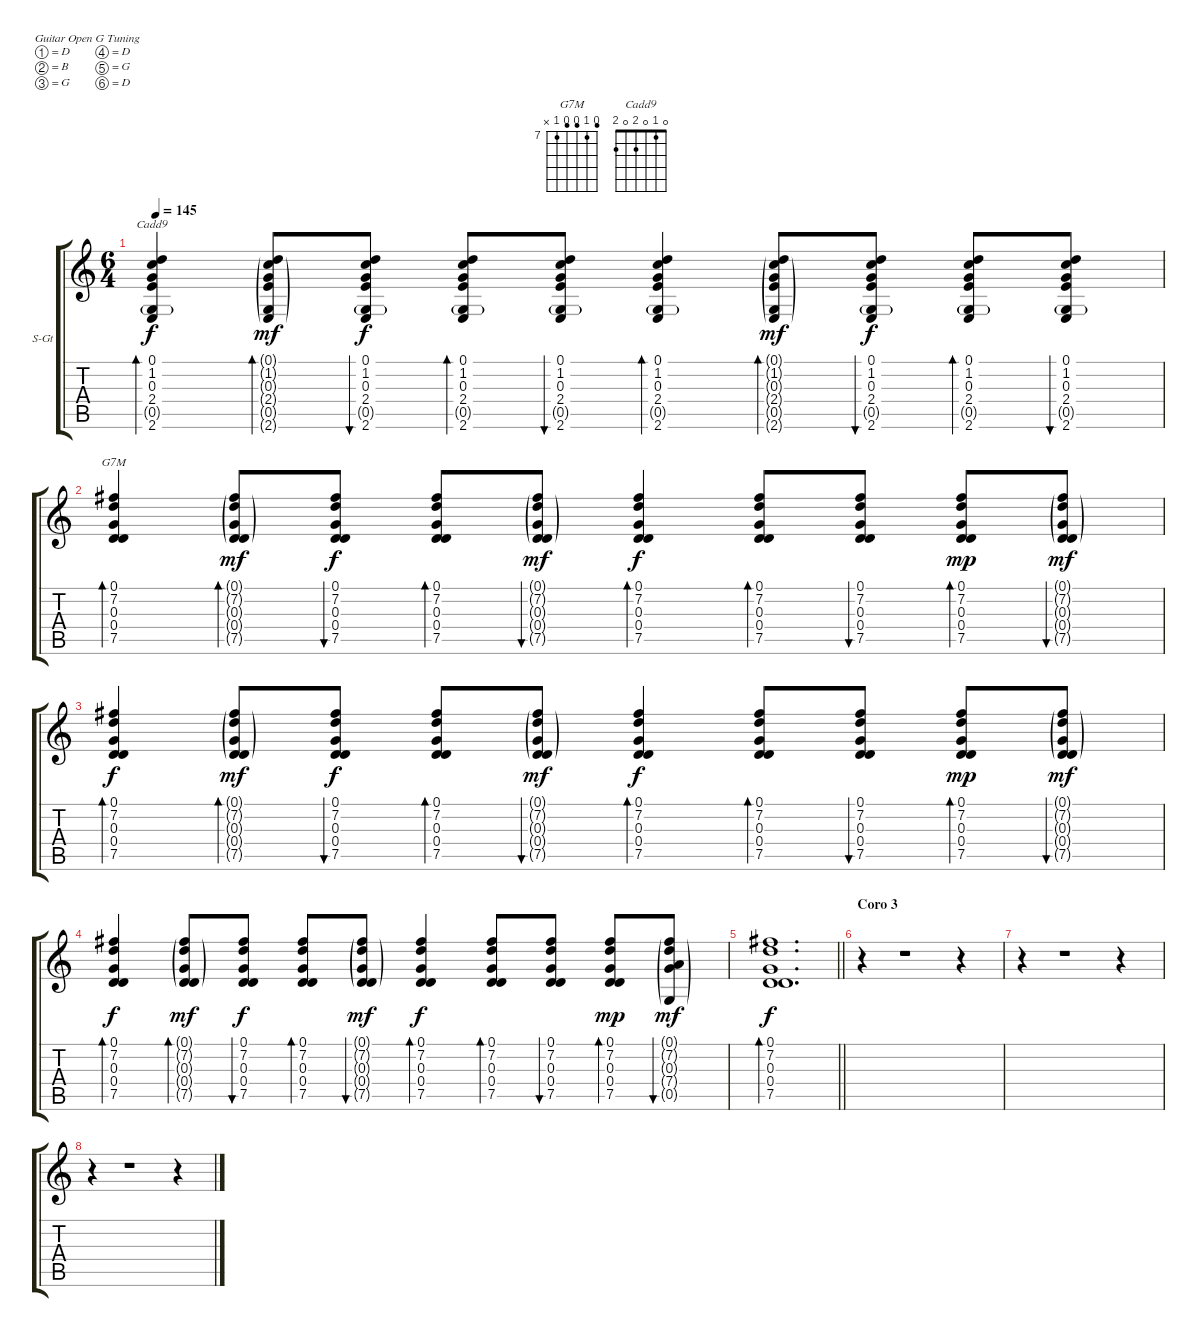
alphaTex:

\bracketExtendMode groupsimilarinstruments
\firstSystemTrackNameOrientation horizontal
\otherSystemsTrackNameOrientation horizontal
\track ("Mark Tremonti [Acoustic Guitar]" "S-Gt") {instrument acousticguitarsteel}
\staff {score tabs}
\tuning (D4 B3 G3 D3 G2 D2)
\chord ("G7M" 6 7 6 6 7 x) {firstfret 7}
\chord ("Cadd9" 0 1 0 2 0 2)
\ts (6 4)
\tempo 145
\clef g2
\ks c
(0.1 1.2 0.3 2.4 0.5{g} 2.6).4{bd 30 ch "Cadd9" dy f} (0.1{g} 1.2{g} 0.3{g} 2.4{g} 0.5{g} 2.6{g}).8{bd 30 dy mf} (0.1 1.2 0.3 2.4 0.5{g} 2.6).8{bu 30 dy f} (0.1 1.2 0.3 2.4 0.5{g} 2.6).8{bd 30} (0.1 1.2 0.3 2.4 0.5{g} 2.6).8{bu 30} (0.1 1.2 0.3 2.4 0.5{g} 2.6).4{bd 30} (0.1{g} 1.2{g} 0.3{g} 2.4{g} 0.5{g} 2.6{g}).8{bd 30 dy mf} (0.1 1.2 0.3 2.4 0.5{g} 2.6).8{bu 30 dy f} (0.1 1.2 0.3 2.4 0.5{g} 2.6).8{bd 30} (0.1 1.2 0.3 2.4 0.5{g} 2.6).8{bu 30} |
(0.1 7.2 0.3 0.4 7.5).4{bd 60 ch "G7M"} (0.1{g} 7.2{g} 0.3{g} 0.4{g} 7.5{g}).8{bd 30 dy mf} (0.1 7.2 0.3 0.4 7.5).8{bu 30 dy f} (0.1 7.2 0.3 0.4 7.5).8{bd 30} (0.1{g} 7.2{g} 0.3{g} 0.4{g} 7.5{g}).8{bu 30 dy mf} (0.1 7.2 0.3 0.4 7.5).4{bd 60 dy f} (0.1 7.2 0.3 0.4 7.5).8{bd 30} (0.1 7.2 0.3 0.4 7.5).8{bu 30} (0.1 7.2 0.3 0.4 7.5).8{bd 30 dy mp} (0.1{g} 7.2{g} 0.3{g} 0.4{g} 7.5{g}).8{bu 30 dy mf} |
(0.1 7.2 0.3 0.4 7.5).4{bd 60 dy f} (0.1{g} 7.2{g} 0.3{g} 0.4{g} 7.5{g}).8{bd 30 dy mf} (0.1 7.2 0.3 0.4 7.5).8{bu 30 dy f} (0.1 7.2 0.3 0.4 7.5).8{bd 30} (0.1{g} 7.2{g} 0.3{g} 0.4{g} 7.5{g}).8{bu 30 dy mf} (0.1 7.2 0.3 0.4 7.5).4{bd 60 dy f} (0.1 7.2 0.3 0.4 7.5).8{bd 30} (0.1 7.2 0.3 0.4 7.5).8{bu 30} (0.1 7.2 0.3 0.4 7.5).8{bd 30 dy mp} (0.1{g} 7.2{g} 0.3{g} 0.4{g} 7.5{g}).8{bu 30 dy mf} |
(0.1 7.2 0.3 0.4 7.5).4{bd 60 dy f} (0.1{g} 7.2{g} 0.3{g} 0.4{g} 7.5{g}).8{bd 30 dy mf} (0.1 7.2 0.3 0.4 7.5).8{bu 30 dy f} (0.1 7.2 0.3 0.4 7.5).8{bd 30} (0.1{g} 7.2{g} 0.3{g} 0.4{g} 7.5{g}).8{bu 30 dy mf} (0.1 7.2 0.3 0.4 7.5).4{bd 60 dy f} (0.1 7.2 0.3 0.4 7.5).8{bd 30} (0.1 7.2 0.3 0.4 7.5).8{bu 30} (0.1 7.2 0.3 0.4 7.5).8{bd 30 dy mp} (0.1{g} 7.2{g} 0.3{g} 7.4{g} 0.5{g}).8{bu 30 dy mf} |
\barLineRight lightlight
(0.1 7.2 0.3 0.4 7.5).1{d bd 30 dy f} |
\section ("" "Coro 3")
r.4 r.1 r.4 |
r.4 r.1 r.4 |
r.4 r.1 r.4
